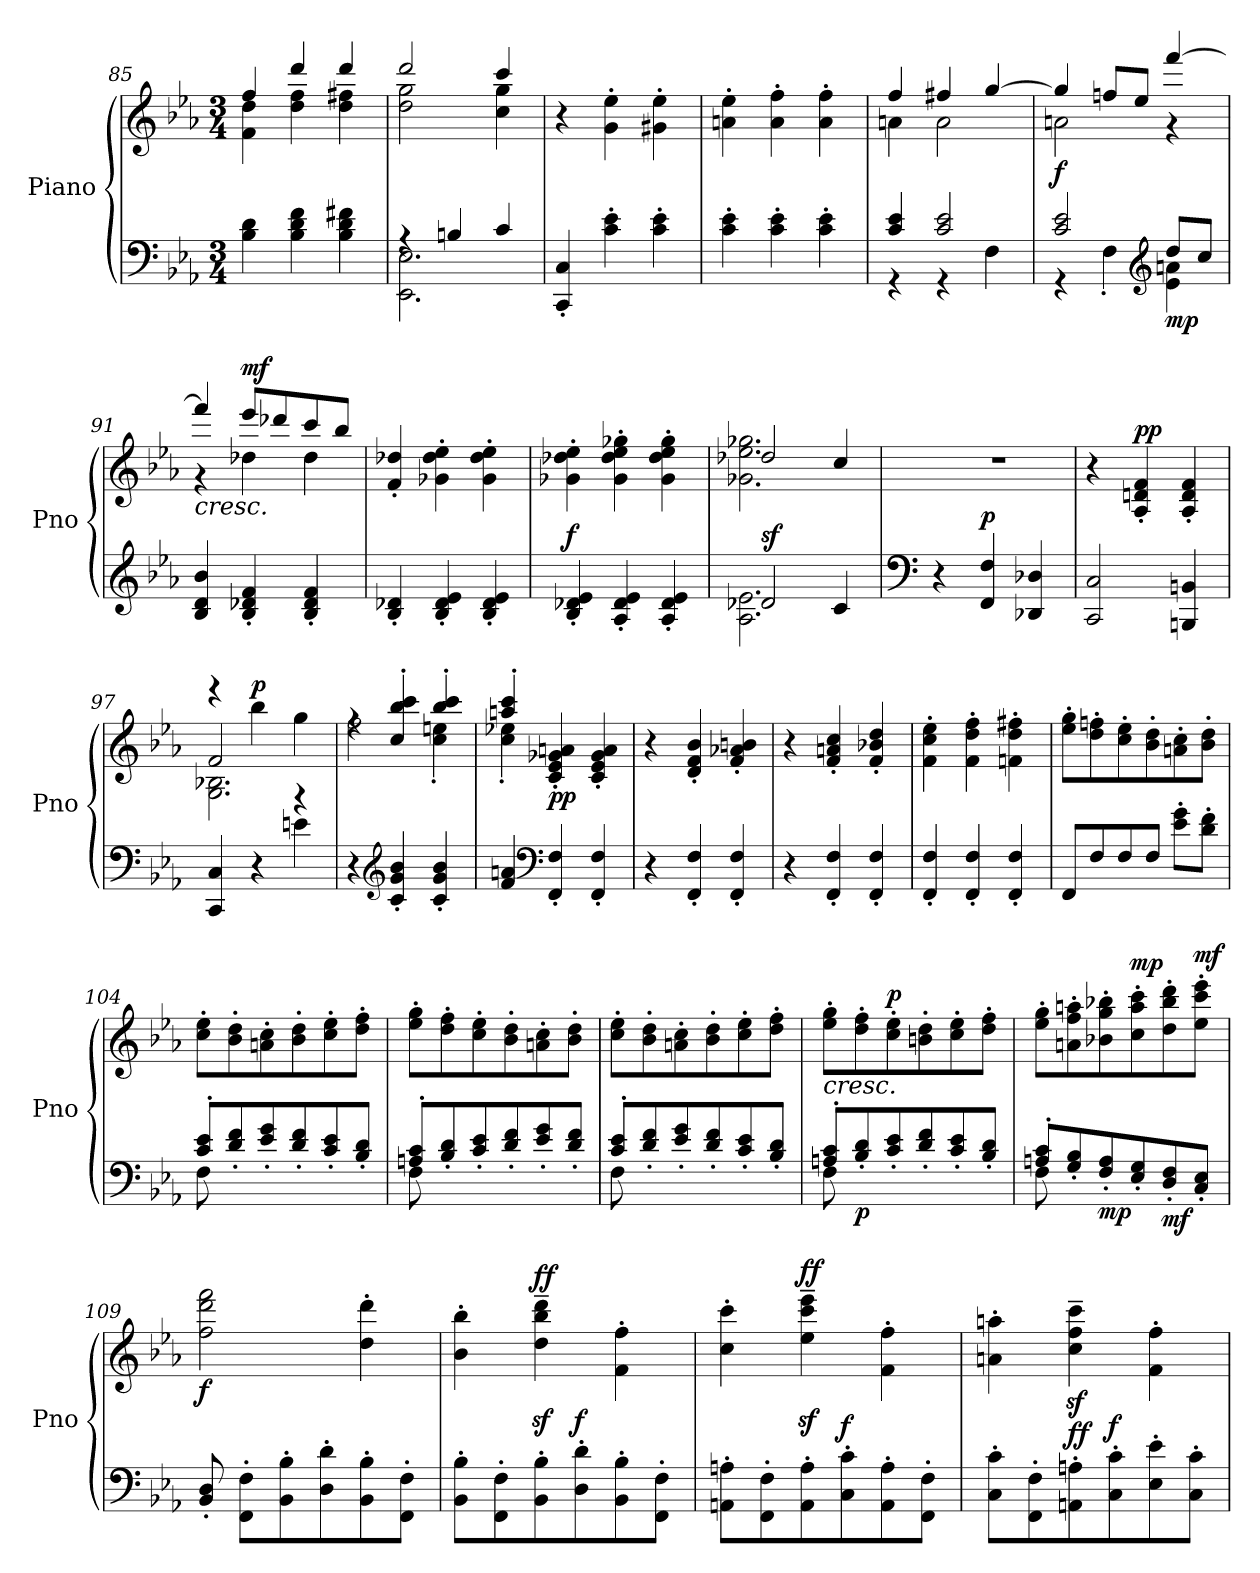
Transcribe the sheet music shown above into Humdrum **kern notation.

**kern	**kern	**dynam
*part1	*part1	*part1
*staff2	*staff1	*staff1/2
*I"Piano	*	*
*I'Pno	*	*
*clefF4	*clefG2	*
*k[b-e-a-]	*k[b-e-a-]	*
*M3/4	*M3/4	*
=85	=85	=85
*	*^	*
4B-\ 4d\	4ff/	4f\ 4dd\	.
4B-\ 4d\ 4f\	4ddd/	4dd\ 4ff\	.
4B-\ 4d\ 4f#X\	4ddd/	4dd\ 4ff#X\	.
=86	=86	=86	=86
*^	*	*	*
4rA	2.EE-\ 2.E-\	2ddd/	2dd\ 2gg\	.
4Bn/	.	.	.	.
4c/	.	4ccc/	4cc\ 4gg\	.
*v	*v	*	*	*
*	*v	*v	*
=87	=87	=87
4CC/' 4C/'	4r	.
4c\' 4e-\'	4g\' 4ee-\'	.
4c\' 4e-\'	4g#X\' 4ee-\'	.
=88	=88	=88
4c\' 4e-\'	4an\' 4ee-\'	.
4c\' 4e-\'	4a\' 4ff\'	.
4c\' 4e-\'	4a\' 4ff\'	.
!!LO:PB:g=z
=89	=89	=89
*^	*^	*
4c/ 4e-/	4r	4ff/	4an\	.
2c/ 2e-/	4r	4ff#X/	2a\	.
.	4F\	[4gg/	.	.
=90	=90	=90	=90	=90
!	!	!	!	!LO:DY:b
2c/ 2e-/	4r	4gg/]	2an\	f
.	4F'\	8ffn/L	.	.
*clefG2	*	*	*	*
.	.	8ee-/J	.	.
!	!	!	!	!LO:DY:b=2
8dd/L	4e-\ 4an\	[4fff/	4r	mp
8cc/J	.	.	.	.
*v	*v	*	*	*
=91	=91	=91	=91
!	!	!	!LO:HP:b
4B-/ 4d/ 4b-/	4fff/]	4r	<
!	!	!	!LO:DY:a
4B-/' 4d-X/' 4f/'	8eee-/L	4dd-X\	mf
.	8ddd-X/	.	.
!	!	!	!LO:DY:b=2
!	!	!	!LO:DY:n=1:a
4B-/' 4d-/' 4f/'	8ccc/	4dd-\	p mp
.	8bb-/J	.	.
*	*v	*v	*
=92	=92	=92
4B-/' 4d-X/'	4f/' 4dd-X/'	.
!	!	!LO:DY:b=2
!	!	!LO:DY:n=1:a
4B-/' 4d-/' 4e-/'	4g-X\' 4dd-\' 4ee-\'	mp mf
4B-/' 4d-/' 4e-/'	4g-\' 4dd-\' 4ee-\'	.
=93	=93	=93
!	!	!LO:DY:a=2
4B-/' 4d-X/' 4e-/'	4g-X\' 4dd-X\' 4ee-\'	f
4A-/' 4d-/' 4e-/'	4g-\' 4dd-\' 4ee-\' 4gg-X\'	.
4A-/' 4d-/' 4e-/'	4g-\' 4dd-\' 4ee-\' 4gg-\'	[
=94	=94	=94
*^	*^	*
!	!	!	!	!LO:DY:a=2
2d-X/	2.A-\ 2.e-\	2dd-X/	2.g-X\ 2.ee-\ 2.gg-X\	sf
4c/	.	4cc/	.	.
*v	*v	*	*	*
*	*v	*v	*
=95	=95	=95
*clefF4	*	*
4r	2.r	.
!	!	!LO:DY:a=2
4FF/ 4F/	.	p
4DD-X/ 4D-X/	.	.
!!LO:LB:g=z
=96	=96	=96
2CC/ 2C/	4r	.
!	!	!LO:DY:a
.	4A-/' 4dn/' 4f/'	pp
4BBBn/ 4BBn/	4A-/' 4d/' 4f/'	.
=97	=97	=97
*	*^	*
*	*	*^	*
4CC/ 4C/	2f/	4reee	2.G\ 2.B-X\	.
!	!	!	!	!LO:DY:a
4r	.	4bb-\	.	p
4en\	4rF	4gg\	.	.
*	*	*v	*v	*
=98	=98	=98	=98
4r	4rff	2ff\	.
*clefG2	*	*	*
4c/' 4g/' 4b-/'	4cc/' 4bb-/' 4ccc/'	.	.
4c/' 4g/' 4b-/'	4bb-/' 4ccc/'	4cc\' 4een\'	.
=99	=99	=99	=99
4f/ 4an/	4aan/' 4ccc/'	4cc\' 4ee-X\'	.
*clefF4	*	*	*
!	!	!	!LO:DY:b
4FF/' 4F/'	4c/' 4e-/' 4g-X/' 4an/'	2ryy	pp
4FF/' 4F/'	4c/' 4e-/' 4g-/' 4a/'	.	.
*	*v	*v	*
=100	=100	=100
4r	4r	.
4FF/' 4F/'	4d/' 4f/' 4b-/'	.
4FF/' 4F/'	4f/' 4a-X/' 4bn/'	.
=101	=101	=101
4r	4r	.
4FF/' 4F/'	4f/' 4an/' 4cc/'	.
4FF/' 4F/'	4f/' 4b-X/' 4dd/'	.
=102	=102	=102
4FF/' 4F/'	4f\' 4cc\' 4ee-\'	.
4FF/' 4F/'	4f\' 4dd\' 4ff\'	.
4FF/' 4F/'	4fn\' 4dd\' 4ff#X\'	.
!!LO:LB:g=z
=103	=103	=103
8FF/L	8ee-\' 8gg\'L	.
8F/	8dd\' 8ffn\'	.
8F/	8cc\' 8ee-\'	.
8F/J	8b-\' 8dd\'	.
8e-\' 8g\'L	8an\' 8cc\'	.
8d\' 8f\'J	8b-\' 8dd\'J	.
=104	=104	=104
*^	*	*
8c/' 8e-/'L	8F\	8cc\' 8ee-\'L	.
8d/' 8f/'	2ryy	8b-\' 8dd\'	.
8e-/' 8g/'	.	8an\' 8cc\'	.
8d/' 8f/'	.	8b-\' 8dd\'	.
8c/' 8e-/'	.	8cc\' 8ee-\'	.
8B-/' 8d/'J	8ryy	8dd\' 8ff\'J	.
=105	=105	=105	=105
8An/' 8c/'L	8F\	8ee-\' 8gg\'L	.
8B-/' 8d/'	2ryy	8dd\' 8ff\'	.
8c/' 8e-/'	.	8cc\' 8ee-\'	.
8d/' 8f/'	.	8b-\' 8dd\'	.
8e-/' 8g/'	.	8an\' 8cc\'	.
8d/' 8f/'J	8ryy	8b-\' 8dd\'J	.
=106	=106	=106	=106
8c/' 8e-/'L	8F\	8cc\' 8ee-\'L	.
8d/' 8f/'	2ryy	8b-\' 8dd\'	.
8e-/' 8g/'	.	8an\' 8cc\'	.
8d/' 8f/'	.	8b-\' 8dd\'	.
8c/' 8e-/'	.	8cc\' 8ee-\'	.
8B-/' 8d/'J	8ryy	8dd\' 8ff\'J	.
=107	=107	=107	=107
!	!	!	!LO:HP:b
8An/' 8c/'L	8F\	8ee-\' 8gg\'L	<
!	!	!	!LO:DY:b=2
8B-/' 8d/'	2ryy	8dd\' 8ff\'	p
!	!	!	!LO:DY:a
8c/' 8e-/'	.	8cc\' 8ee-\'	p
8d/' 8f/'	.	8bn\' 8dd\'	.
8c/' 8e-/'	.	8cc\' 8ee-\'	.
8B-/' 8d/'J	8ryy	8dd\' 8ff\'J	.
=108	=108	=108	=108
8An/' 8c/'L	8F\	8ee-\' 8gg\'L	.
8G/' 8B-/'	2ryy	8an\' 8ff\' 8aan\'	.
!	!	!	!LO:DY:b=2
8F/' 8A/'	.	8b-X\' 8gg\' 8bb-X\'	mp
!	!	!	!LO:DY:a
8E-/' 8G/'	.	8cc\' 8aa\' 8ccc\'	mp
!	!	!	!LO:DY:b=2
8D/' 8F/'	.	8dd\' 8bb-\' 8ddd\'	mf
!	!	!	!LO:DY:n=1:a
8C/' 8E-/'J	8ryy	8ee-\' 8ccc\' 8eee-\'J	[ mf
!!LO:LB:g=z
=109	=109	=109	=109
!	!	!	!LO:DY:b
*v	*v	*	*
8BB-/' 8D/'	2ff\ 2ddd\ 2fff\	f
8FF\' 8F\'L	.	.
8BB-\' 8B-\'	.	.
8D\' 8d\'	.	.
8BB-\' 8B-\'	4dd\' 4ddd\'	.
8FF\' 8F\'J	.	.
=110	=110	=110
8BB-\' 8B-\'L	4b-\' 4bb-\'	.
8FF\' 8F\'	.	.
!	!	!LO:DY:a
8BB-\' 8B-\'	4dd\z<~ 4bb-\z<~ 4ddd\z<~	ff
!	!	!LO:DY:a=2
8D\' 8d\'	.	f
8BB-\' 8B-\'	4f\' 4ff\'	.
8FF\' 8F\'J	.	.
=111	=111	=111
8AAn\' 8An\'L	4cc\' 4ccc\'	.
8FF\' 8F\'	.	.
!	!	!LO:DY:a
8AA\' 8A\'	4ee-\z<~ 4ccc\z<~ 4eee-\z<~	ff
!	!	!LO:DY:a=2
8C\' 8c\'	.	f
8AA\' 8A\'	4f\' 4ff\'	.
8FF\' 8F\'J	.	.
=112	=112	=112
8C\' 8c\'L	4an\' 4aan\'	.
8FF\' 8F\'	.	.
!	!	!LO:DY:a=2
8AAn\' 8An\'	4cc\z<~ 4ff\z<~ 4ccc\z<~	ff
!	!	!LO:DY:a=2
8C\' 8c\'	.	f
8E-\' 8e-\'	4f\' 4ff\'	.
8C\' 8c\'J	.	.
=	=	=
*-	*-	*-
